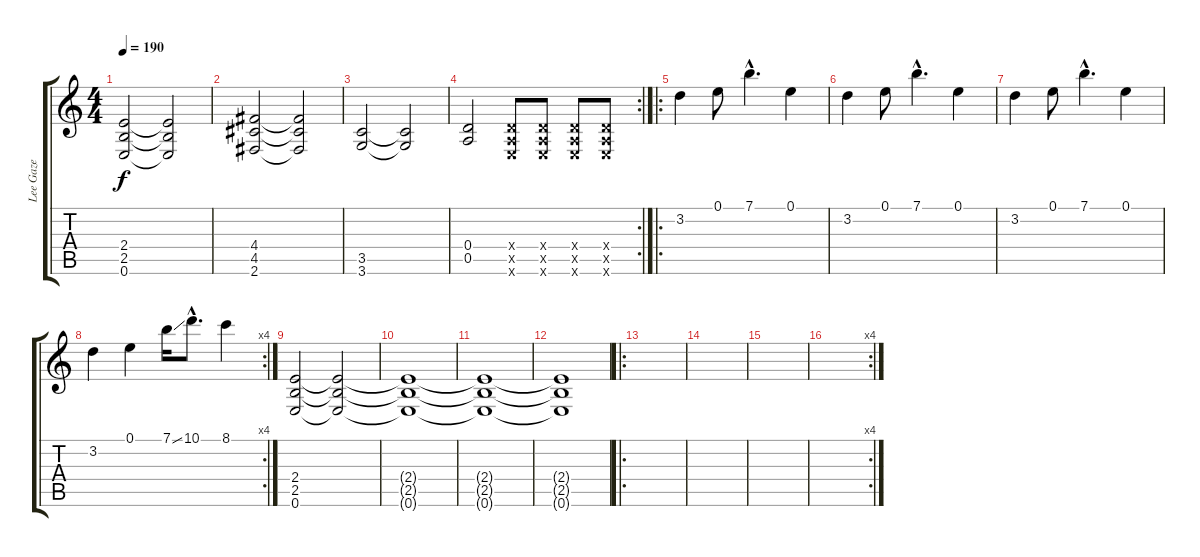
\track ("Lee Gaze" "Lee Gaze") {instrument distortionguitar}
\staff {score tabs}
\tuning (E4 B3 G3 D3 A2 E2) {hide}
\ts (4 4)
\tempo 190
\clef g2
\ks c
(2.4 2.5 0.6).2{dy f} (2.4{t} 2.5{t} 0.6{t}).2 |
(4.4 4.5 2.6).2 (4.4{t} 4.5{t} 2.6{t}).2 |
(3.5 3.6).2 (3.5{t} 3.6{t}).2 |
\rc 2
(0.4 0.5).2 (0.4{x} 0.5{x} 0.6{x}).8 (0.4{x} 0.5{x} 0.6{x}).8 (0.4{x} 0.5{x} 0.6{x}).8 (0.4{x} 0.5{x} 0.6{x}).8 |
\ro
3.2.4 0.1.8 7.1{hac}.4{d} 0.1.4 |
3.2.4 0.1.8 7.1{hac}.4{d} 0.1.4 |
3.2.4 0.1.8 7.1{hac}.4{d} 0.1.4 |
\rc 4
3.2.4 0.1.4 7.1{ss}.16 10.1{hac}.8{d} 8.1.4 |
(2.4 2.5 0.6).2 (2.4{t} 2.5{t} 0.6{t}).2 |
(2.4{t} 2.5{t} 0.6{t}).1 |
(2.4{t} 2.5{t} 0.6{t}).1 |
(2.4{t} 2.5{t} 0.6{t}).1 |
\ro
|
|
|
\rc 4
